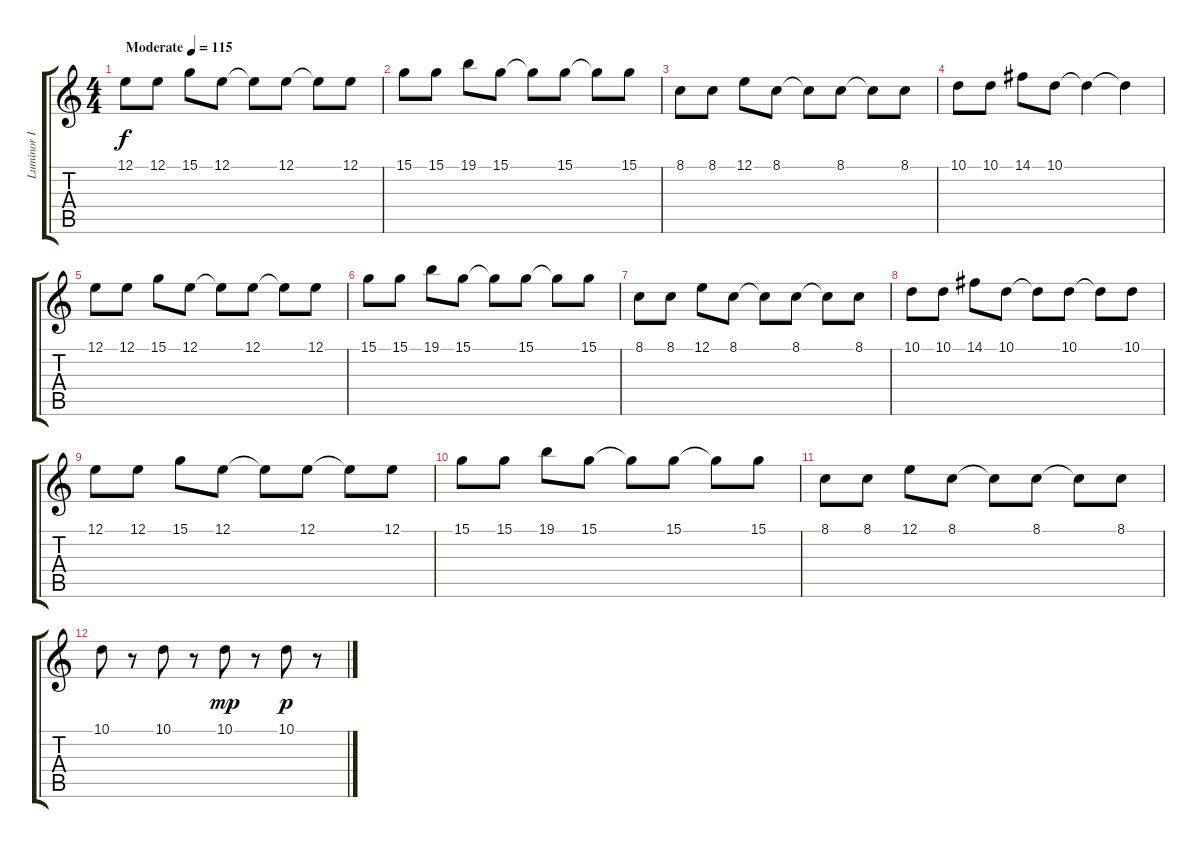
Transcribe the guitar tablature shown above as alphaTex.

\track ("Luminor I" "Luminor I") {instrument brightacousticpiano}
\staff {score tabs}
\tuning (E4 B3 G3 D3 A2 E2) {hide}
\ts (4 4)
\tempo (115 "Moderate")
\clef g2
\ks c
12.1.8{dy f instrument brightacousticpiano} 12.1.8 15.1.8 12.1.8 12.1{t}.8 12.1.8 12.1{t}.8 12.1.8 |
15.1.8 15.1.8 19.1.8 15.1.8 15.1{t}.8 15.1.8 15.1{t}.8 15.1.8 |
8.1.8 8.1.8 12.1.8 8.1.8 8.1{t}.8 8.1.8 8.1{t}.8 8.1.8 |
10.1.8 10.1.8 14.1.8 10.1.8 10.1{t}.4 10.1{t}.4 |
12.1.8 12.1.8 15.1.8 12.1.8 12.1{t}.8 12.1.8 12.1{t}.8 12.1.8 |
15.1.8 15.1.8 19.1.8 15.1.8 15.1{t}.8 15.1.8 15.1{t}.8 15.1.8 |
8.1.8 8.1.8 12.1.8 8.1.8 8.1{t}.8 8.1.8 8.1{t}.8 8.1.8 |
10.1.8 10.1.8 14.1.8 10.1.8 10.1{t}.8 10.1.8 10.1{t}.8 10.1.8 |
12.1.8 12.1.8 15.1.8 12.1.8 12.1{t}.8 12.1.8 12.1{t}.8 12.1.8 |
15.1.8 15.1.8 19.1.8 15.1.8 15.1{t}.8 15.1.8 15.1{t}.8 15.1.8 |
8.1.8 8.1.8 12.1.8 8.1.8 8.1{t}.8 8.1.8 8.1{t}.8 8.1.8 |
10.1.8 r.8 10.1.8 r.8 10.1.8{dy mp} r.8 10.1.8{dy p} r.8
